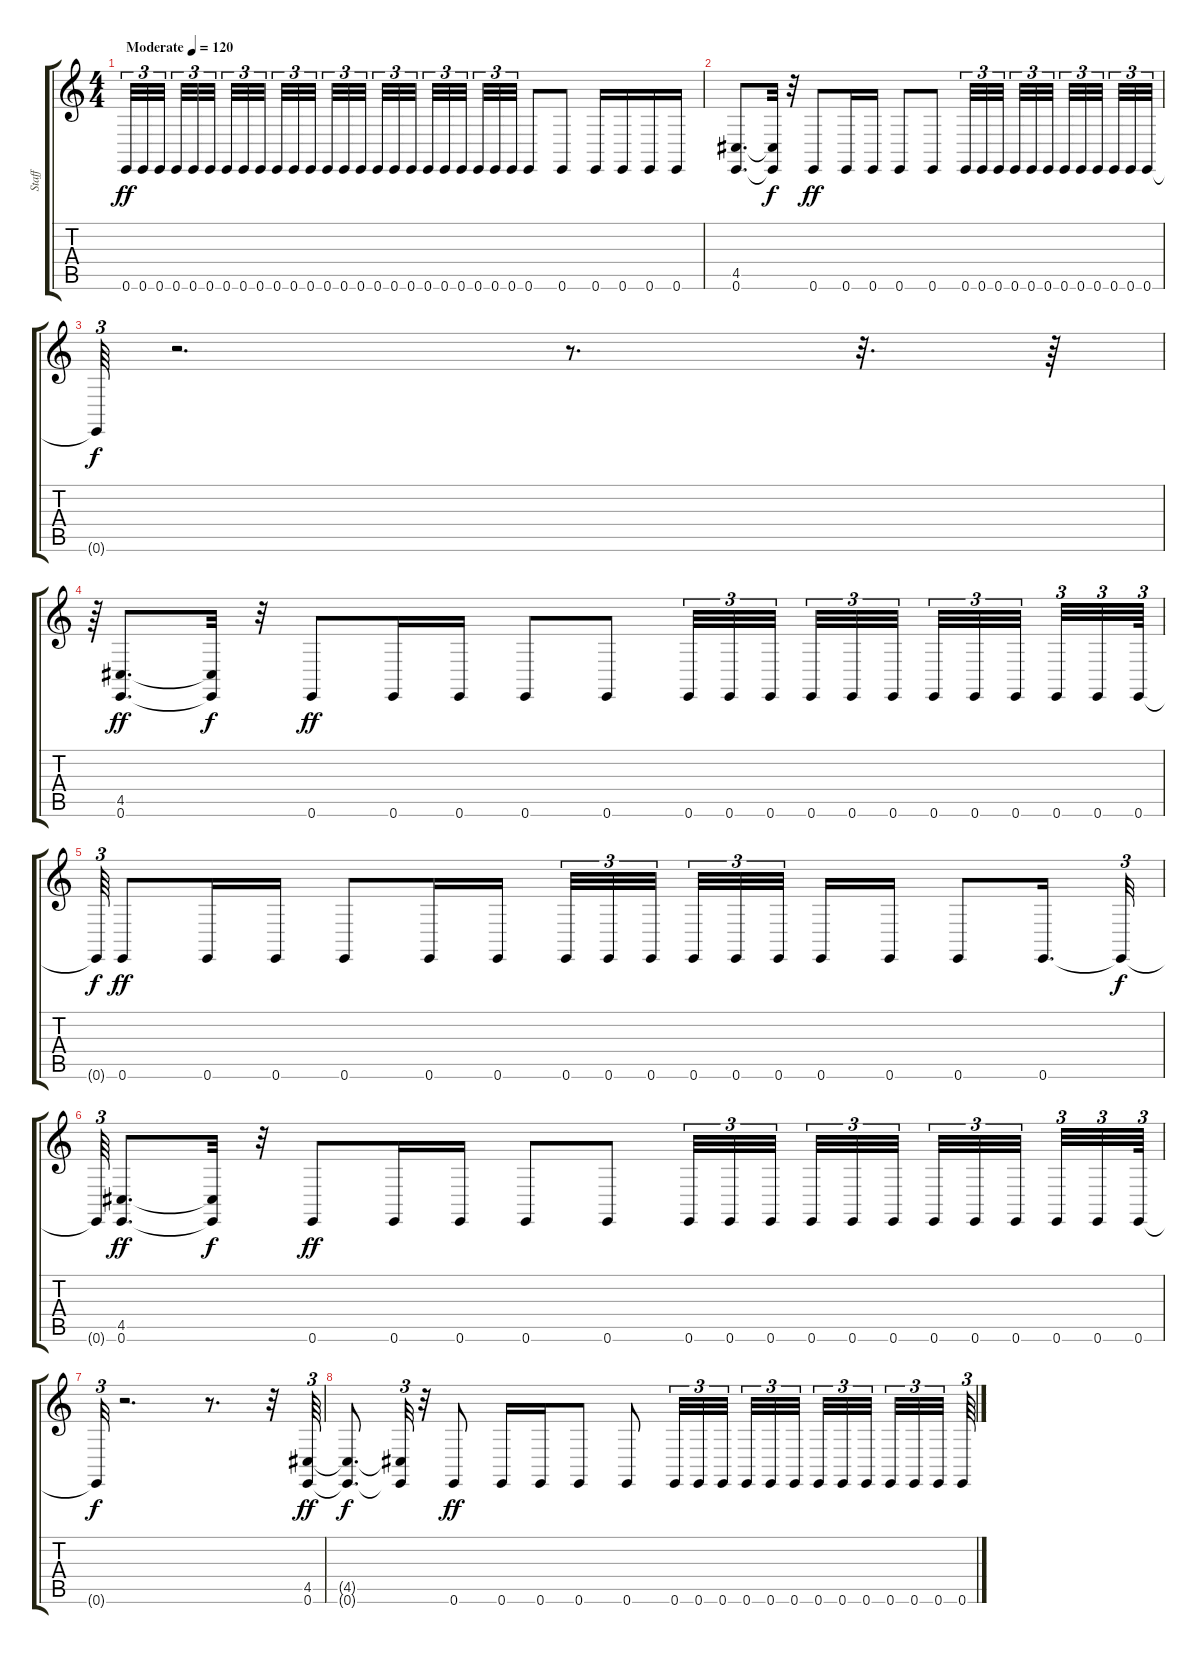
\track ("Staff" "Staff") {instrument acousticgrandpiano}
\staff {score tabs}
\tuning (E4 B3 G3 D3 A2 E2) {hide}
\ts (4 4)
\tempo (120 "Moderate")
\clef g2
\ks c
0.6.32{tu (3 2) dy ff instrument acousticgrandpiano} 0.6.32{tu (3 2)} 0.6.32{tu (3 2) beam splitsecondary} 0.6.32{tu (3 2)} 0.6.32{tu (3 2)} 0.6.32{tu (3 2) beam splitsecondary} 0.6.32{tu (3 2)} 0.6.32{tu (3 2)} 0.6.32{tu (3 2) beam splitsecondary} 0.6.32{tu (3 2)} 0.6.32{tu (3 2)} 0.6.32{tu (3 2)} 0.6.32{tu (3 2)} 0.6.32{tu (3 2)} 0.6.32{tu (3 2) beam splitsecondary} 0.6.32{tu (3 2)} 0.6.32{tu (3 2)} 0.6.32{tu (3 2) beam splitsecondary} 0.6.32{tu (3 2)} 0.6.32{tu (3 2)} 0.6.32{tu (3 2) beam splitsecondary} 0.6.32{tu (3 2)} 0.6.32{tu (3 2)} 0.6.32{tu (3 2)} 0.6.8 0.6.8 0.6.16 0.6.16 0.6.16 0.6.16 |
(4.5 0.6).8{d} (4.5{t} 0.6{t}).32{dy f} r.32 0.6.8{dy ff} 0.6.16 0.6.16 0.6.8 0.6.8 0.6.32{tu (3 2)} 0.6.32{tu (3 2)} 0.6.32{tu (3 2) beam splitsecondary} 0.6.32{tu (3 2)} 0.6.32{tu (3 2)} 0.6.32{tu (3 2) beam splitsecondary} 0.6.32{tu (3 2)} 0.6.32{tu (3 2)} 0.6.32{tu (3 2) beam splitsecondary} 0.6.32{tu (3 2)} 0.6.32{tu (3 2)} 0.6.32{tu (3 2)} |
0.6{t}.64{tu (3 2) dy f} r.2{d} r.8{d} r.32{d} r.64 |
r.64{tu (3 2)} (4.5 0.6).8{d dy ff} (4.5{t} 0.6{t}).32{dy f} r.32 0.6.8{dy ff} 0.6.16 0.6.16 0.6.8 0.6.8 0.6.32{tu (3 2)} 0.6.32{tu (3 2)} 0.6.32{tu (3 2) beam splitsecondary} 0.6.32{tu (3 2)} 0.6.32{tu (3 2)} 0.6.32{tu (3 2) beam splitsecondary} 0.6.32{tu (3 2)} 0.6.32{tu (3 2)} 0.6.32{tu (3 2) beam splitsecondary} 0.6.32{tu (3 2)} 0.6.32{tu (3 2)} 0.6.64{tu (3 2)} |
0.6{t}.64{tu (3 2) dy f} 0.6.8{dy ff} 0.6.16 0.6.16 0.6.8 0.6.16 0.6.16 0.6.32{tu (3 2)} 0.6.32{tu (3 2)} 0.6.32{tu (3 2) beam splitsecondary} 0.6.32{tu (3 2)} 0.6.32{tu (3 2)} 0.6.32{tu (3 2) beam splitsecondary} 0.6.16 0.6.16 0.6.8 0.6.16{d} 0.6{t}.32{tu (3 2) dy f} |
0.6{t}.64{tu (3 2)} (4.5 0.6).8{d dy ff} (4.5{t} 0.6{t}).32{dy f} r.32 0.6.8{dy ff} 0.6.16 0.6.16 0.6.8 0.6.8 0.6.32{tu (3 2)} 0.6.32{tu (3 2)} 0.6.32{tu (3 2) beam splitsecondary} 0.6.32{tu (3 2)} 0.6.32{tu (3 2)} 0.6.32{tu (3 2) beam splitsecondary} 0.6.32{tu (3 2)} 0.6.32{tu (3 2)} 0.6.32{tu (3 2) beam splitsecondary} 0.6.32{tu (3 2)} 0.6.32{tu (3 2)} 0.6.64{tu (3 2)} |
0.6{t}.32{tu (3 2) dy f} r.2{d} r.8{d} r.32 (4.5 0.6).64{tu (3 2) dy ff} |
(4.5{t} 0.6{t}).8{d dy f} (4.5{t} 0.6{t}).32{tu (3 2)} r.32 0.6.8{dy ff} 0.6.16 0.6.16 0.6.8 0.6.8 0.6.32{tu (3 2)} 0.6.32{tu (3 2)} 0.6.32{tu (3 2) beam splitsecondary} 0.6.32{tu (3 2)} 0.6.32{tu (3 2)} 0.6.32{tu (3 2) beam splitsecondary} 0.6.32{tu (3 2)} 0.6.32{tu (3 2)} 0.6.32{tu (3 2) beam splitsecondary} 0.6.32{tu (3 2)} 0.6.32{tu (3 2)} 0.6.32{tu (3 2) beam splitsecondary} 0.6.64{tu (3 2)}
